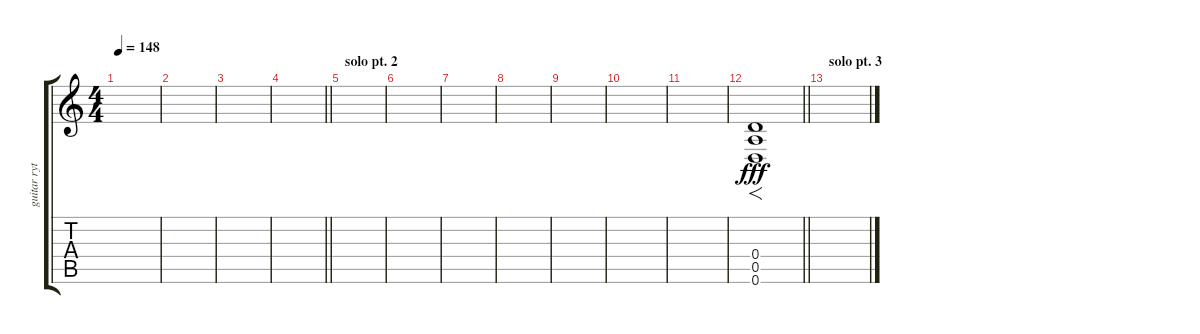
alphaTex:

\track ("guitar rythem" "guitar ryt") {instrument overdrivenguitar}
\staff {score tabs}
\tuning (E4 B3 G3 D3 A2 D2) {hide}
\ts (4 4)
\tempo 148
\clef g2
\ks c
|
|
|
\barLineRight lightlight
|
\section ("" "solo pt. 2")
|
|
|
|
|
|
|
\barLineRight lightlight
(0.4 0.5 0.6).1{f dy fff} |
\section ("" "solo pt. 3")
